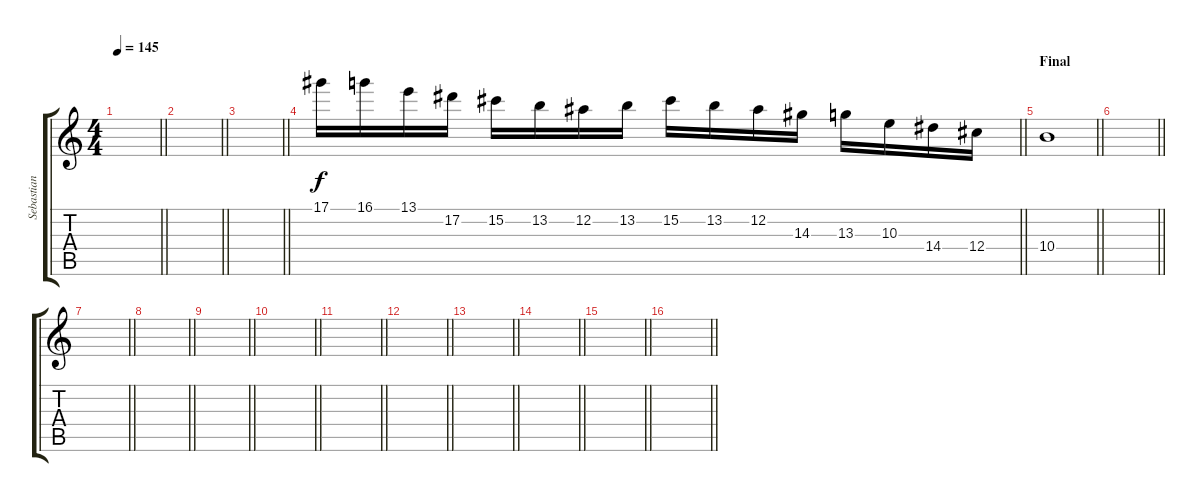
\track ("Sebastian" "Sebastian") {instrument distortionguitar}
\staff {score tabs}
\tuning (Eb4 Bb3 Gb3 Db3 Ab2 Eb2) {hide}
\ts (4 4)
\tempo 145
\clef g2
\barLineRight lightlight
\ks c
|
\barLineRight lightlight
|
\barLineRight lightlight
|
\barLineRight lightlight
17.1.16 16.1.16 13.1.16 17.2.16 15.2.16 13.2.16 12.2.16 13.2.16 15.2.16 13.2.16 12.2.16 14.3.16 13.3.16 10.3.16 14.4.16 12.4.16 |
\section ("" "Final")
\barLineRight lightlight
10.4.1 |
\barLineRight lightlight
|
\barLineRight lightlight
|
\barLineRight lightlight
|
\barLineRight lightlight
|
\barLineRight lightlight
|
\barLineRight lightlight
|
\barLineRight lightlight
|
\barLineRight lightlight
|
\barLineRight lightlight
|
\barLineRight lightlight
|
\barLineRight lightlight
